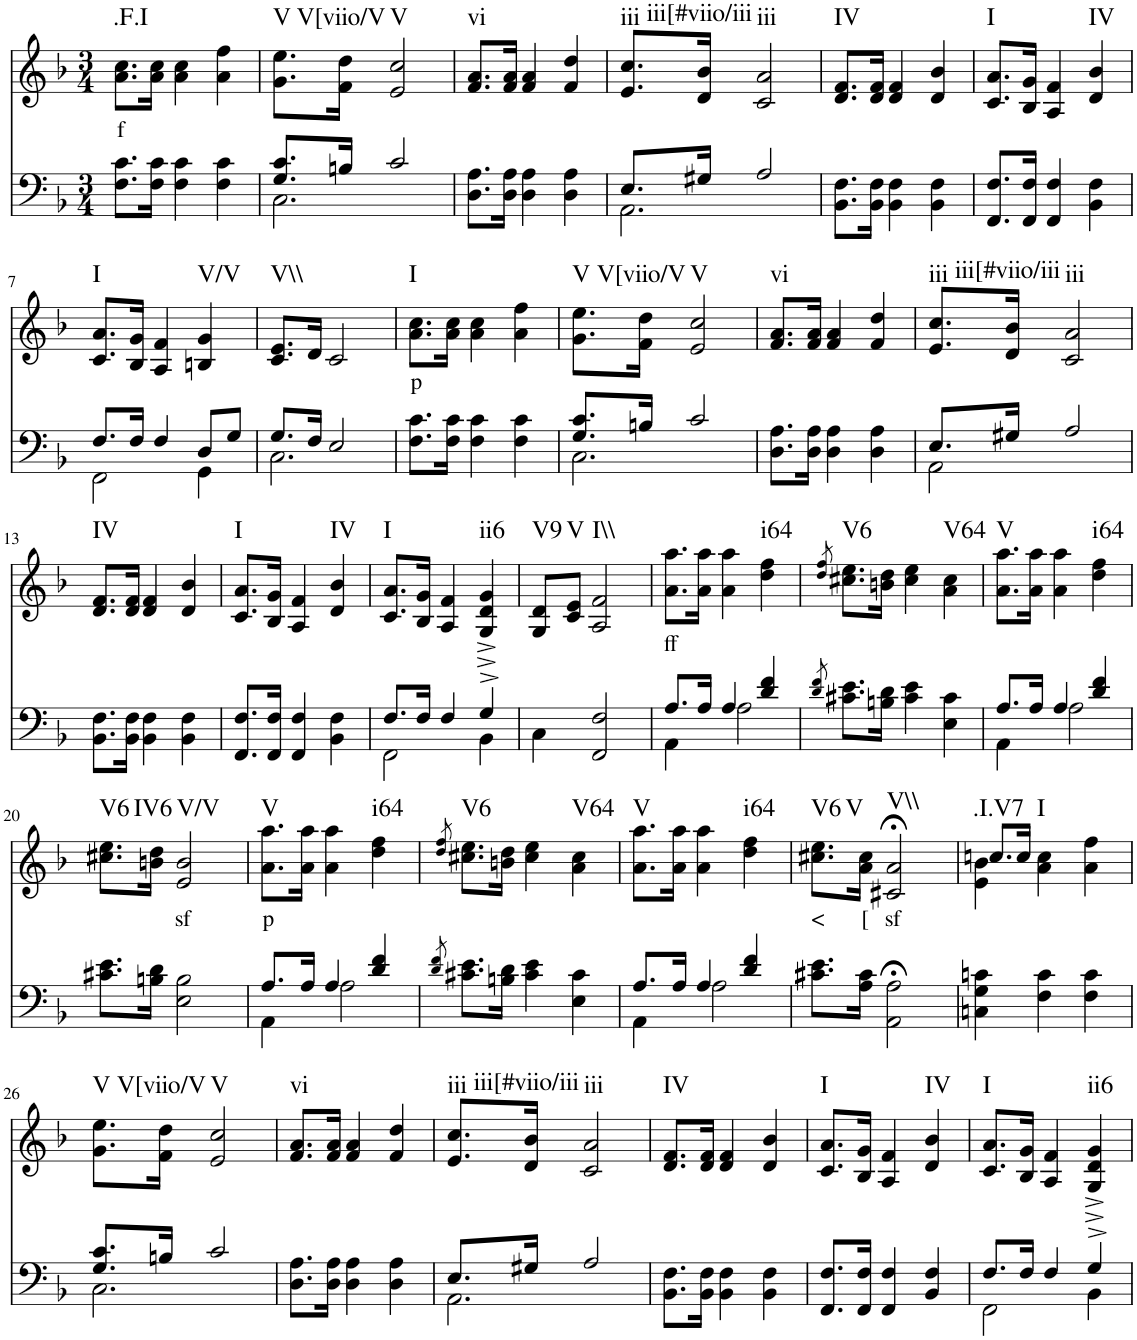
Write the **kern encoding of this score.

**kern	**kern	**text	**harte
*part2	*part1	*part1	*part1
*staff2	*staff1	*staff1	*
*I"Piano	*I"Piano	*	*
*I'Pno	*I'Pno	*	*
*clefF4	*clefG2	*	*
*k[b-]	*k[b-]	*	*
*F:	*F:	*	*
*M3/4	*M3/4	*	*
=1	=1	=1	=1
!	!	!LO:LY:b	!LO:H:kt=.F.I
8.F\ 8.c\L	8.a\ 8.cc\L	f	N
16F\ 16c\Jk	16a\ 16cc\Jk	.	.
4F\ 4c\	4a\ 4cc\	.	.
4F\ 4c\	4a\ 4ff\	.	.
=2	=2	=2	=2
*^	*	*	*
!	!	!	!	!LO:H:n=1:kt=V
!	!	!	!	!LO:H:n=2:kt=V[viio/V
8.G/ 8.c/L	2.C\	8.g\ 8.ee\L	.	N N
16Bn/Jk	.	16f\ 16dd\Jk	.	.
!	!	!	!	!LO:H:kt=V
2c/	.	2e/ 2cc/	.	N
*v	*v	*	*	*
=3	=3	=3	=3
!	!	!	!LO:H:kt=vi
8.D\ 8.A\L	8.f/ 8.a/L	.	N
16D\ 16A\Jk	16f/ 16a/Jk	.	.
4D\ 4A\	4f/ 4a/	.	.
4D\ 4A\	4f/ 4dd/	.	.
=4	=4	=4	=4
*^	*	*	*
!	!	!	!	!LO:H:n=1:kt=iii
!	!	!	!	!LO:H:n=2:kt=iii[#viio/iii
8.E/L	2.AA\	8.e/ 8.cc/L	.	N N
16G#X/Jk	.	16d/ 16b-/Jk	.	.
!	!	!	!	!LO:H:kt=iii
2A/	.	2c/ 2a/	.	N
*v	*v	*	*	*
=5	=5	=5	=5
!	!	!	!LO:H:kt=IV
8.BB-\ 8.F\L	8.d/ 8.f/L	.	N
16BB-\ 16F\Jk	16d/ 16f/Jk	.	.
4BB-\ 4F\	4d/ 4f/	.	.
4BB-\ 4F\	4d/ 4b-/	.	.
=6	=6	=6	=6
!	!	!	!LO:H:kt=I
8.FF/ 8.F/L	8.c/ 8.a/L	.	N
16FF/ 16F/Jk	16B-/ 16g/Jk	.	.
4FF/ 4F/	4A/ 4f/	.	.
!	!	!	!LO:H:kt=IV
4BB-\ 4F\	4d/ 4b-/	.	N
!!LO:LB:g=z
=7	=7	=7	=7
*^	*	*	*
!	!	!	!	!LO:H:kt=I
8.F/L	2FF\	8.c/ 8.a/L	.	N
16F/Jk	.	16B-/ 16g/Jk	.	.
4F/	.	4A/ 4f/	.	.
!	!	!	!	!LO:H:kt=V/V
8D/L	4GG\	4Bn/ 4g/	.	N
8G/J	.	.	.	.
=8	=8	=8	=8	=8
!	!	!	!	!LO:H:kt=V\\
8.G/L	2.C\	8.c/ 8.e/L	.	N
16F/Jk	.	16d/Jk	.	.
2E/	.	2c/	.	.
*v	*v	*	*	*
=9	=9	=9	=9
!	!	!LO:LY:b	!LO:H:kt=I
8.F\ 8.c\L	8.a\ 8.cc\L	p	N
16F\ 16c\Jk	16a\ 16cc\Jk	.	.
4F\ 4c\	4a\ 4cc\	.	.
4F\ 4c\	4a\ 4ff\	.	.
=10	=10	=10	=10
*^	*	*	*
!	!	!	!	!LO:H:n=1:kt=V
!	!	!	!	!LO:H:n=2:kt=V[viio/V
8.G/ 8.c/L	2.C\	8.g\ 8.ee\L	.	N N
16Bn/Jk	.	16f\ 16dd\Jk	.	.
!	!	!	!	!LO:H:kt=V
2c/	.	2e/ 2cc/	.	N
*v	*v	*	*	*
=11	=11	=11	=11
!	!	!	!LO:H:kt=vi
8.D\ 8.A\L	8.f/ 8.a/L	.	N
16D\ 16A\Jk	16f/ 16a/Jk	.	.
4D\ 4A\	4f/ 4a/	.	.
4D\ 4A\	4f/ 4dd/	.	.
=12	=12	=12	=12
*^	*	*	*
!	!	!	!	!LO:H:n=1:kt=iii
!	!	!	!	!LO:H:n=2:kt=iii[#viio/iii
8.E/L	2AA\	8.e/ 8.cc/L	.	N N
16G#X/Jk	.	16d/ 16b-/Jk	.	.
!	!	!	!	!LO:H:kt=iii
2A/	.	2c/ 2a/	.	N
.	4ryy	.	.	.
!!LO:LB:g=z
=13	=13	=13	=13	=13
!	!	!	!	!LO:H:kt=IV
*v	*v	*	*	*
8.BB-\ 8.F\L	8.d/ 8.f/L	.	N
16BB-\ 16F\Jk	16d/ 16f/Jk	.	.
4BB-\ 4F\	4d/ 4f/	.	.
4BB-\ 4F\	4d/ 4b-/	.	.
=14	=14	=14	=14
!	!	!	!LO:H:kt=I
8.FF/ 8.F/L	8.c/ 8.a/L	.	N
16FF/ 16F/Jk	16B-/ 16g/Jk	.	.
4FF/ 4F/	4A/ 4f/	.	.
!	!	!	!LO:H:kt=IV
4BB-\ 4F\	4d/ 4b-/	.	N
=15	=15	=15	=15
*^	*	*	*
!	!	!	!	!LO:H:kt=I
8.F/L	2FF\	8.c/ 8.a/L	.	N
16F/Jk	.	16B-/ 16g/Jk	.	.
4F/	.	4A/ 4f/	.	.
!	!	!	!	!LO:H:kt=ii6
4G^/	4BB-\	4G/^ 4d/^ 4g/^	.	N
=16	=16	=16	=16	=16
!	!	!	!	!LO:H:kt=V9
*v	*v	*	*	*
4C\	8G/ 8d/L	.	N
!	!	!	!LO:H:kt=V
.	8c/ 8e/J	.	N
!	!	!	!LO:H:kt=I\\
2FF/ 2F/	2A/ 2f/	.	N
=17	=17	=17	=17
*^	*	*	*
!	!	!	!LO:LY:b	!
8.A/L	4AA\	8.a\ 8.aa\L	ff	.
16A/Jk	.	16a\ 16aa\Jk	.	.
4A/	2A\	4a\ 4aa\	.	.
!	!	!	!	!LO:H:kt=i64
4d/ 4f/	.	4dd\ 4ff\	.	N
*v	*v	*	*	*
=18	=18	=18	=18
8qd/ 8qf/	8qdd/ 8qff/	.	.
!	!	!	!LO:H:kt=V6
8.c#X\ 8.e\L	8.cc#X\ 8.ee\L	.	N
16Bn\ 16d\Jk	16bn\ 16dd\Jk	.	.
4c#\ 4e\	4cc#\ 4ee\	.	.
!	!	!	!LO:H:kt=V64
4E\ 4c#\	4a\ 4cc#\	.	N
=19	=19	=19	=19
*^	*	*	*
!	!	!	!	!LO:H:kt=V
8.A/L	4AA\	8.a\ 8.aa\L	.	N
16A/Jk	.	16a\ 16aa\Jk	.	.
4A/	2A\	4a\ 4aa\	.	.
!	!	!	!	!LO:H:kt=i64
4d/ 4f/	.	4dd\ 4ff\	.	N
*v	*v	*	*	*
!!LO:LB:g=z
=20	=20	=20	=20
!	!	!	!LO:H:n=1:kt=V6
!	!	!	!LO:H:n=2:kt=IV6
8.c#X\ 8.e\L	8.cc#X\ 8.ee\L	.	N N
16Bn\ 16d\Jk	16bn\ 16dd\Jk	.	.
!	!	!LO:LY:b	!LO:H:kt=V/V
2E\ 2B\	2e/ 2b/	sf	N
=21	=21	=21	=21
*^	*	*	*
!	!	!	!LO:LY:b	!LO:H:kt=V
8.A/L	4AA\	8.a\ 8.aa\L	p	N
16A/Jk	.	16a\ 16aa\Jk	.	.
4A/	2A\	4a\ 4aa\	.	.
!	!	!	!	!LO:H:kt=i64
4d/ 4f/	.	4dd\ 4ff\	.	N
*v	*v	*	*	*
=22	=22	=22	=22
8qd/ 8qf/	8qdd/ 8qff/	.	.
!	!	!	!LO:H:kt=V6
8.c#X\ 8.e\L	8.cc#X\ 8.ee\L	.	N
16Bn\ 16d\Jk	16bn\ 16dd\Jk	.	.
4c#\ 4e\	4cc#\ 4ee\	.	.
!	!	!	!LO:H:kt=V64
4E\ 4c#\	4a\ 4cc#\	.	N
=23	=23	=23	=23
*^	*	*	*
!	!	!	!	!LO:H:kt=V
8.A/L	4AA\	8.a\ 8.aa\L	.	N
16A/Jk	.	16a\ 16aa\Jk	.	.
4A/	2A\	4a\ 4aa\	.	.
!	!	!	!	!LO:H:kt=i64
4d/ 4f/	.	4dd\ 4ff\	.	N
*v	*v	*	*	*
=24	=24	=24	=24
!	!	!LO:LY:b	!LO:H:n=1:kt=V6
!	!	!	!LO:H:n=2:kt=V
8.c#X\ 8.e\L	8.cc#X\ 8.ee\L	<	N N
!	!	!LO:LY:b	!
16A\ 16c#\Jk	16a\ 16cc#\Jk	[	.
!	!	!LO:LY:b	!LO:H:kt=V\\
2AA\;< 2A\;<	2c#X/;< 2a/;<	sf	N
=25	=25	=25	=25
*	*^	*	*
!	!	!	!	!LO:H:kt=.I.V7
4Cn\ 4G\ 4cn\	8.ccn/L	4e\ 4b-\	.	N
.	16cc/Jk	.	.	.
!	!	!	!	!LO:H:kt=I
4F\ 4c\	2ryy	4a\ 4cc\	.	N
4F\ 4c\	.	4a\ 4ff\	.	.
!!LO:LB:g=z
=26	=26	=26	=26	=26
*^	*	*	*	*
!	!	!	!	!	!LO:H:n=1:kt=V
!	!	!	!	!	!LO:H:n=2:kt=V[viio/V
*	*	*v	*v	*	*
8.G/ 8.c/L	2.C\	8.g\ 8.ee\L	.	N N
16Bn/Jk	.	16f\ 16dd\Jk	.	.
!	!	!	!	!LO:H:kt=V
2c/	.	2e/ 2cc/	.	N
*v	*v	*	*	*
=27	=27	=27	=27
!	!	!	!LO:H:kt=vi
8.D\ 8.A\L	8.f/ 8.a/L	.	N
16D\ 16A\Jk	16f/ 16a/Jk	.	.
4D\ 4A\	4f/ 4a/	.	.
4D\ 4A\	4f/ 4dd/	.	.
=28	=28	=28	=28
*^	*	*	*
!	!	!	!	!LO:H:n=1:kt=iii
!	!	!	!	!LO:H:n=2:kt=iii[#viio/iii
8.E/L	2.AA\	8.e/ 8.cc/L	.	N N
16G#X/Jk	.	16d/ 16b-/Jk	.	.
!	!	!	!	!LO:H:kt=iii
2A/	.	2c/ 2a/	.	N
*v	*v	*	*	*
=29	=29	=29	=29
!	!	!	!LO:H:kt=IV
8.BB-\ 8.F\L	8.d/ 8.f/L	.	N
16BB-\ 16F\Jk	16d/ 16f/Jk	.	.
4BB-\ 4F\	4d/ 4f/	.	.
4BB-\ 4F\	4d/ 4b-/	.	.
=30	=30	=30	=30
!	!	!	!LO:H:kt=I
8.FF/ 8.F/L	8.c/ 8.a/L	.	N
16FF/ 16F/Jk	16B-/ 16g/Jk	.	.
4FF/ 4F/	4A/ 4f/	.	.
!	!	!	!LO:H:kt=IV
4BB-/ 4F/	4d/ 4b-/	.	N
=31	=31	=31	=31
*^	*	*	*
!	!	!	!	!LO:H:kt=I
8.F/L	2FF\	8.c/ 8.a/L	.	N
16F/Jk	.	16B-/ 16g/Jk	.	.
4F/	.	4A/ 4f/	.	.
!	!	!	!	!LO:H:kt=ii6
4G^/	4BB-\	4G/^ 4d/^ 4g/^	.	N
*v	*v	*	*	*
=	=	=	=
*-	*-	*-	*-
